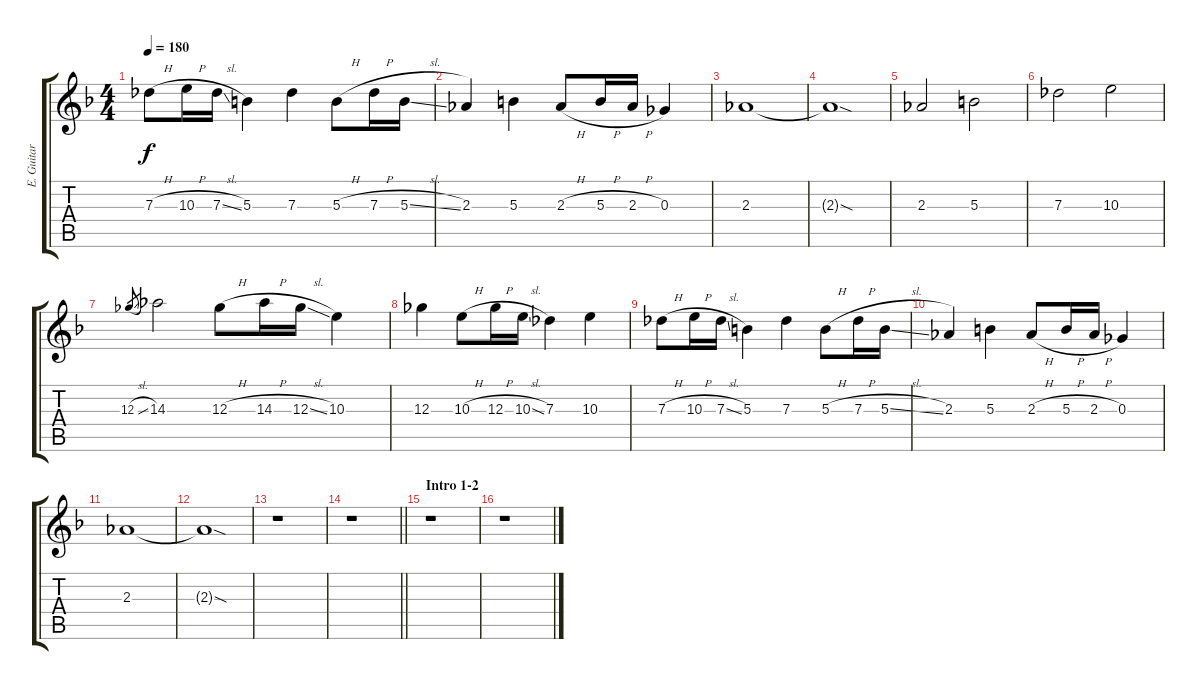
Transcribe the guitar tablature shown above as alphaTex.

\track ("E. Guitar III" "E. Guitar ") {instrument distortionguitar}
\staff {score tabs}
\tuning (Eb4 Bb3 Gb3 Db3 Ab2 Eb2) {hide}
\ts (4 4)
\tempo 180
\clef g2
\ks f
7.3{h}.8{dy f} 10.3{h}.16 7.3{sl}.16 5.3.4 7.3.4 5.3{h}.8 7.3{h}.16 5.3{sl}.16 |
2.3.4 5.3.4 2.3{h}.8 5.3{h}.16 2.3{h}.16 0.3.4 |
2.3.1 |
2.3{sod t}.1 |
2.3.2 5.3.2 |
7.3.2 10.3.2 |
12.3{sl}.8{gr} 14.3.2 12.3{h}.8 14.3{h}.16 12.3{sl}.16 10.3.4 |
12.3.4 10.3{h}.8 12.3{h}.16 10.3{sl}.16 7.3.4 10.3.4 |
7.3{h}.8 10.3{h}.16 7.3{sl}.16 5.3.4 7.3.4 5.3{h}.8 7.3{h}.16 5.3{sl}.16 |
2.3.4 5.3.4 2.3{h}.8 5.3{h}.16 2.3{h}.16 0.3.4 |
2.3.1 |
2.3{sod t}.1 |
r.1 |
\barLineRight lightlight
r.1 |
\section ("" "Intro 1-2")
r.1 |
r.1
